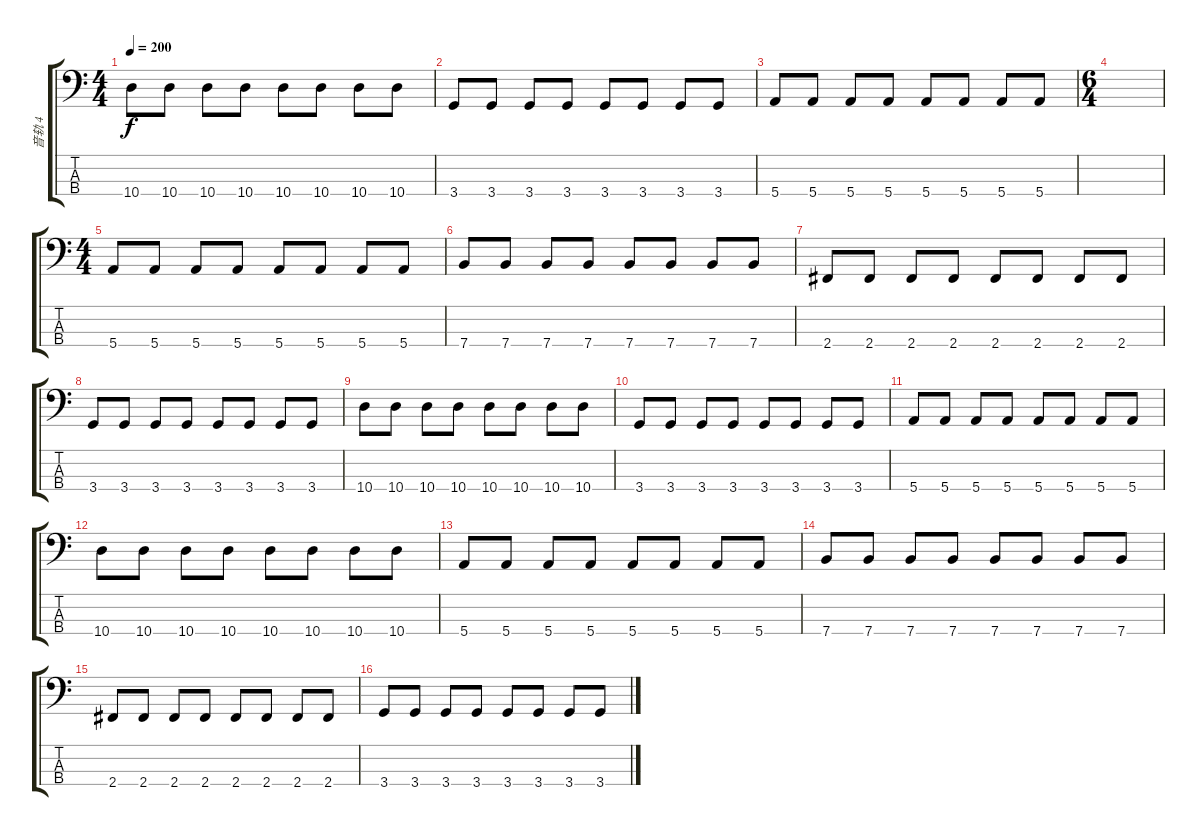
\track ("音轨 4" "音轨 4") {instrument synthbass2}
\staff {score tabs}
\tuning (G2 D2 A1 E1) {hide}
\ts (4 4)
\tempo 200
\clef f4
\ks c
10.4.8{dy f} 10.4.8 10.4.8 10.4.8 10.4.8 10.4.8 10.4.8 10.4.8 |
3.4.8 3.4.8 3.4.8 3.4.8 3.4.8 3.4.8 3.4.8 3.4.8 |
5.4.8 5.4.8 5.4.8 5.4.8 5.4.8 5.4.8 5.4.8 5.4.8 |
\ts (6 4)
|
\ts (4 4)
5.4.8 5.4.8 5.4.8 5.4.8 5.4.8 5.4.8 5.4.8 5.4.8 |
7.4.8 7.4.8 7.4.8 7.4.8 7.4.8 7.4.8 7.4.8 7.4.8 |
2.4.8 2.4.8 2.4.8 2.4.8 2.4.8 2.4.8 2.4.8 2.4.8 |
3.4.8 3.4.8 3.4.8 3.4.8 3.4.8 3.4.8 3.4.8 3.4.8 |
10.4.8 10.4.8 10.4.8 10.4.8 10.4.8 10.4.8 10.4.8 10.4.8 |
3.4.8 3.4.8 3.4.8 3.4.8 3.4.8 3.4.8 3.4.8 3.4.8 |
5.4.8 5.4.8 5.4.8 5.4.8 5.4.8 5.4.8 5.4.8 5.4.8 |
10.4.8 10.4.8 10.4.8 10.4.8 10.4.8 10.4.8 10.4.8 10.4.8 |
5.4.8 5.4.8 5.4.8 5.4.8 5.4.8 5.4.8 5.4.8 5.4.8 |
7.4.8 7.4.8 7.4.8 7.4.8 7.4.8 7.4.8 7.4.8 7.4.8 |
2.4.8 2.4.8 2.4.8 2.4.8 2.4.8 2.4.8 2.4.8 2.4.8 |
3.4.8 3.4.8 3.4.8 3.4.8 3.4.8 3.4.8 3.4.8 3.4.8
